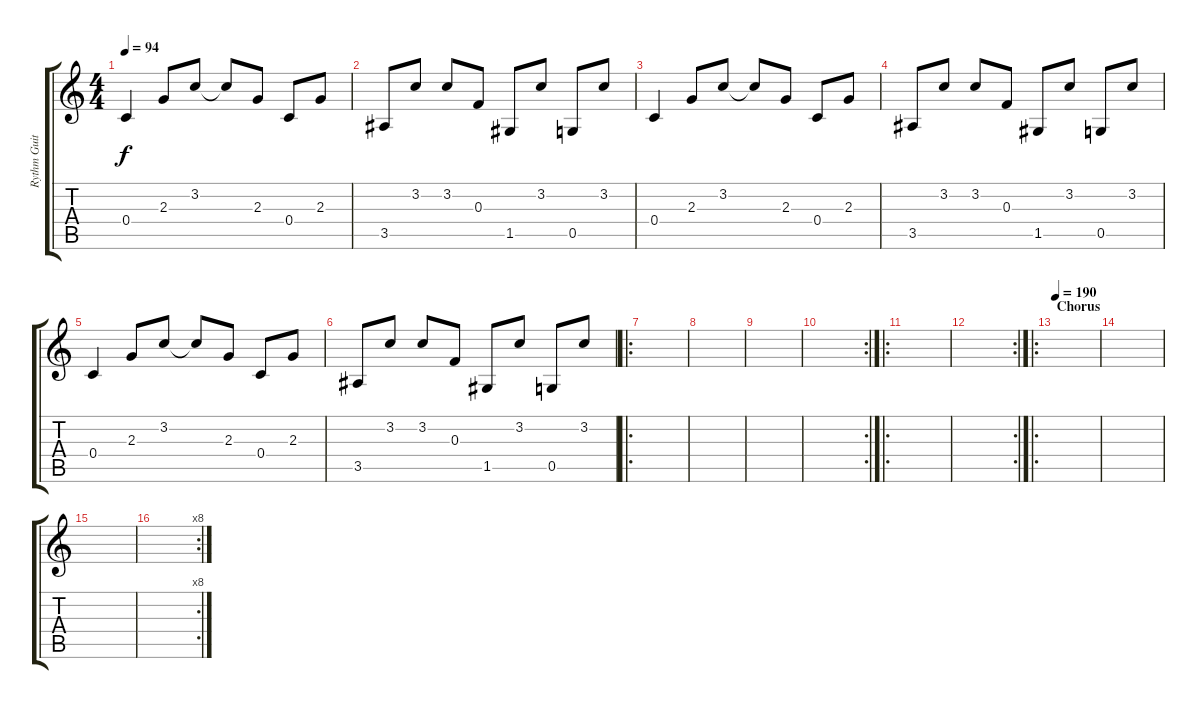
\track ("Rythm Guitar IV" "Rythm Guit") {instrument electricguitarclean}
\staff {score tabs}
\tuning (D4 A3 F3 C3 G2 C2) {hide}
\ts (4 4)
\tempo 94
\clef g2
\ks c
0.4.4{dy f} 2.3.8 3.2.8 3.2{t}.8 2.3.8 0.4.8 2.3.8 |
3.5.8 3.2.8 3.2.8 0.3.8 1.5.8 3.2.8 0.5.8 3.2.8 |
0.4.4 2.3.8 3.2.8 3.2{t}.8 2.3.8 0.4.8 2.3.8 |
3.5.8 3.2.8 3.2.8 0.3.8 1.5.8 3.2.8 0.5.8 3.2.8 |
0.4.4 2.3.8 3.2.8 3.2{t}.8 2.3.8 0.4.8 2.3.8 |
3.5.8 3.2.8 3.2.8 0.3.8 1.5.8 3.2.8 0.5.8 3.2.8 |
\ro
|
|
|
\rc 2
|
\ro
|
\rc 2
|
\ro
\section ("" "Chorus")
\tempo 190
|
|
|
\rc 8
